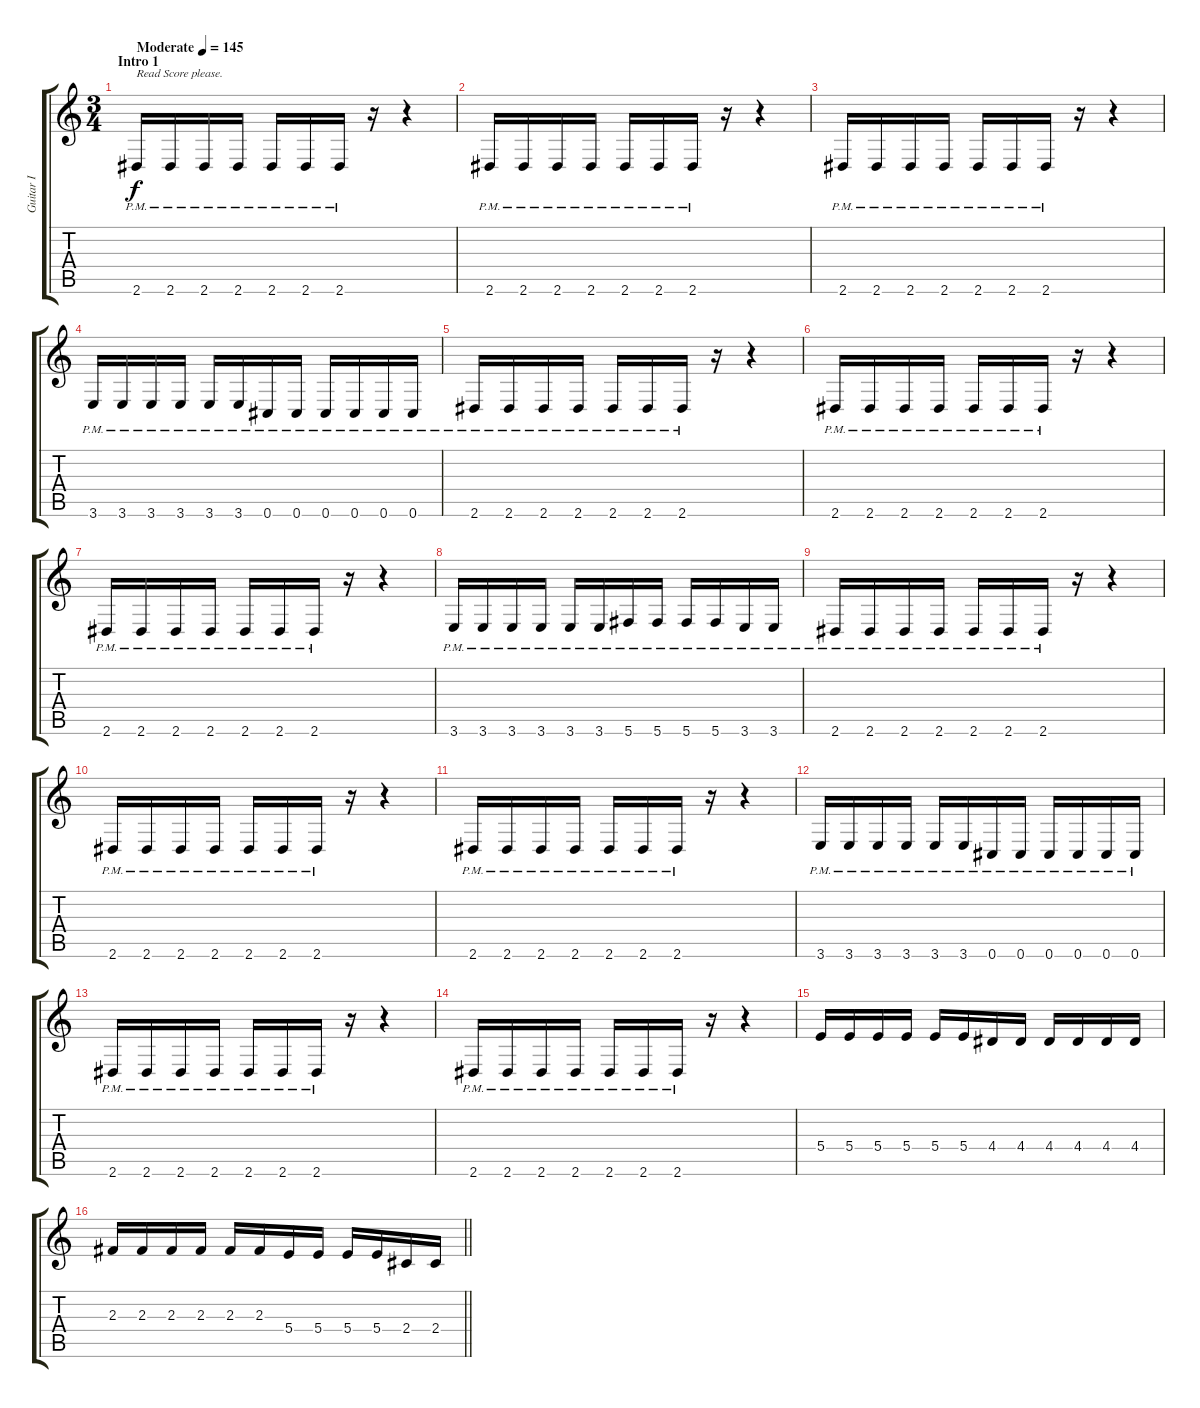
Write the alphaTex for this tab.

\track ("Guitar I" "Guitar I") {instrument distortionguitar}
\staff {score tabs}
\tuning (Db4 Ab3 E3 B2 Gb2 Db2) {hide}
\ts (3 4)
\section ("" "Intro 1")
\tempo (145 "Moderate")
\clef g2
\ks c
2.6{pm}.16{txt "Read Score please." dy f instrument distortionguitar} 2.6{pm}.16 2.6{pm}.16 2.6{pm}.16 2.6{pm}.16 2.6{pm}.16 2.6{pm}.16 r.16 r.4 |
2.6{pm}.16 2.6{pm}.16 2.6{pm}.16 2.6{pm}.16 2.6{pm}.16 2.6{pm}.16 2.6{pm}.16 r.16 r.4 |
2.6{pm}.16 2.6{pm}.16 2.6{pm}.16 2.6{pm}.16 2.6{pm}.16 2.6{pm}.16 2.6{pm}.16 r.16 r.4 |
3.6{pm}.16 3.6{pm}.16 3.6{pm}.16 3.6{pm}.16 3.6{pm}.16 3.6{pm}.16 0.6{pm}.16 0.6{pm}.16 0.6{pm}.16 0.6{pm}.16 0.6{pm}.16 0.6{pm}.16 |
2.6{pm}.16 2.6{pm}.16 2.6{pm}.16 2.6{pm}.16 2.6{pm}.16 2.6{pm}.16 2.6{pm}.16 r.16 r.4 |
2.6{pm}.16 2.6{pm}.16 2.6{pm}.16 2.6{pm}.16 2.6{pm}.16 2.6{pm}.16 2.6{pm}.16 r.16 r.4 |
2.6{pm}.16 2.6{pm}.16 2.6{pm}.16 2.6{pm}.16 2.6{pm}.16 2.6{pm}.16 2.6{pm}.16 r.16 r.4 |
3.6{pm}.16 3.6{pm}.16 3.6{pm}.16 3.6{pm}.16 3.6{pm}.16 3.6{pm}.16 5.6{pm}.16 5.6{pm}.16 5.6{pm}.16 5.6{pm}.16 3.6{pm}.16 3.6{pm}.16 |
2.6{pm}.16 2.6{pm}.16 2.6{pm}.16 2.6{pm}.16 2.6{pm}.16 2.6{pm}.16 2.6{pm}.16 r.16 r.4 |
2.6{pm}.16 2.6{pm}.16 2.6{pm}.16 2.6{pm}.16 2.6{pm}.16 2.6{pm}.16 2.6{pm}.16 r.16 r.4 |
2.6{pm}.16 2.6{pm}.16 2.6{pm}.16 2.6{pm}.16 2.6{pm}.16 2.6{pm}.16 2.6{pm}.16 r.16 r.4 |
3.6{pm}.16 3.6{pm}.16 3.6{pm}.16 3.6{pm}.16 3.6{pm}.16 3.6{pm}.16 0.6{pm}.16 0.6{pm}.16 0.6{pm}.16 0.6{pm}.16 0.6{pm}.16 0.6{pm}.16 |
2.6{pm}.16 2.6{pm}.16 2.6{pm}.16 2.6{pm}.16 2.6{pm}.16 2.6{pm}.16 2.6{pm}.16 r.16 r.4 |
2.6{pm}.16 2.6{pm}.16 2.6{pm}.16 2.6{pm}.16 2.6{pm}.16 2.6{pm}.16 2.6{pm}.16 r.16 r.4 |
5.4.16 5.4.16 5.4.16 5.4.16 5.4.16 5.4.16 4.4.16 4.4.16 4.4.16 4.4.16 4.4.16 4.4.16 |
\barLineRight lightlight
2.3.16 2.3.16 2.3.16 2.3.16 2.3.16 2.3.16 5.4.16 5.4.16 5.4.16 5.4.16 2.4.16 2.4.16
